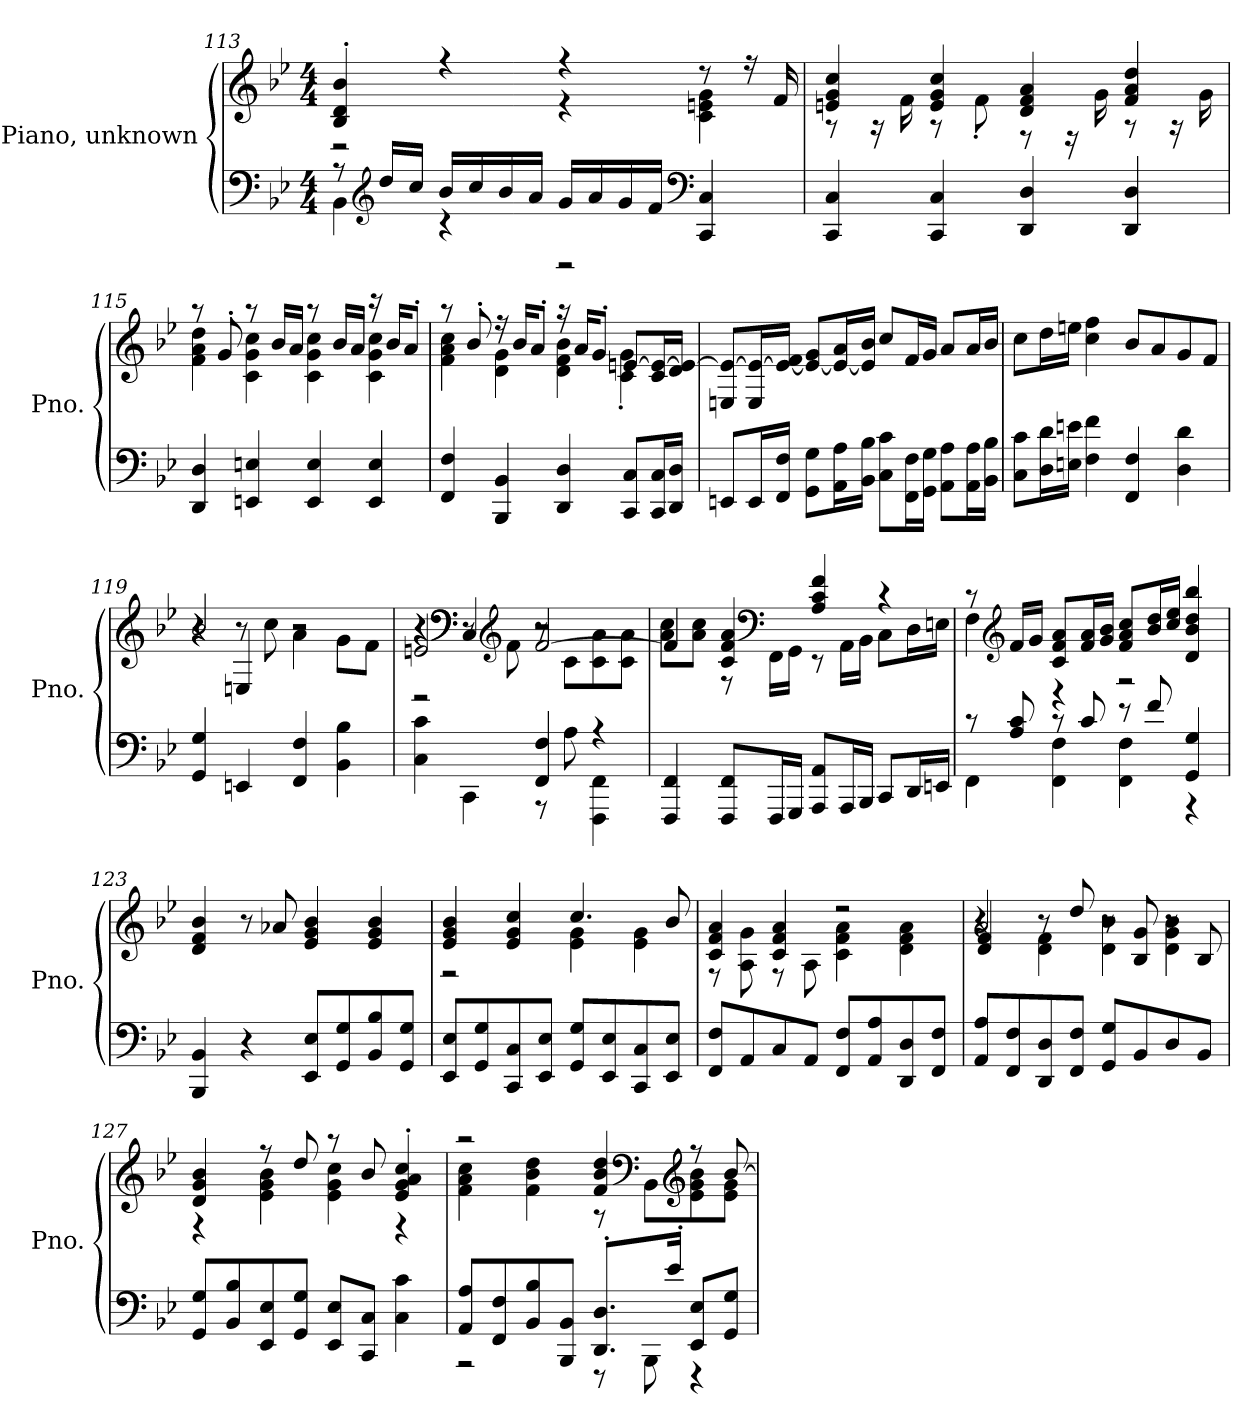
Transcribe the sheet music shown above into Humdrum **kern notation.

**kern	**kern
*part1	*part1
*staff2	*staff1
*I"Piano, unknown	*
*I'Pno.	*
!!LO:LB:g=z
*clefF4	*clefG2
*k[b-e-]	*k[b-e-]
*M4/4	*M4/4
=113	=113
*^	*^
8r	4BB-\	4B-/' 4d/' 4b-/'	2r
*clefG2	*	*	*
16dd/LL	.	.	.
16cc/JJ	.	.	.
16b-/LL	4r	4r	.
16cc/	.	.	.
16b-/	.	.	.
16a/JJ	.	.	.
16g/LL	2r	4r	4r
16a/	.	.	.
16g/	.	.	.
16f/JJ	.	.	.
*clefF4	*	*	*
4CC/ 4C/	.	8r	4c\ 4en\ 4g\
.	.	16r	.
.	.	16f/	.
*v	*v	*	*
=114	=114	=114
4CC/ 4C/	4en/ 4g/ 4cc/	8r
.	.	16r
.	.	16f\
4CC/ 4C/	4e/ 4g/ 4cc/	8r
.	.	8f'\
4DD/ 4D/	4d/ 4f/ 4a/	8r
.	.	16r
.	.	16g\
4DD/ 4D/	4f/ 4a/ 4dd/	8r
.	.	16r
.	.	16g\
=115	=115	=115
4DD/ 4D/	8r	4f\ 4a\ 4dd\
.	8g'/	.
4EEn/ 4En/	8r	4c\ 4g\ 4cc\
.	16b-/LL	.
.	16a/JJ	.
4EE/ 4E/	8r	4c\ 4g\ 4cc\
.	16b-/LL	.
.	16a/JJ	.
4EE/ 4E/	16r	4c\ 4g\ 4cc\
.	16b-/KL	.
.	8a'/J	.
!!LO:LB:g=z	!!
=116	=116	=116
4FF/ 4F/	8r	4f\ 4a\ 4cc\
.	8b-'/	.
4BBB-/ 4BB-/	16r	4d\ 4g\
.	16b-/KL	.
.	8a'/J	.
4DD/ 4D/	16r	4d\ 4f\ 4b-\
.	16a/KL	.
.	8g'/J	.
8CC/ 8C/L	[8en/L	4c\' 4g\'
16CC/ 16C/L	16c/ 16e/_L	.
16DD/ 16D/JJ	16d/ 16e/_JJ	.
*	*v	*v
=117	=117
8EEn/L	8En/ 8e/_L
16EE/L	16E/ 16e/_L
16FF/ 16F/JJ	16e/_ 16f/JJ
8GG\ 8G\L	8e/_ 8g/L
16AA\ 16A\L	16e/_ 16a/L
16BB-\ 16B-\JJ	16e/] 16b-/JJ
8C\ 8c\L	8cc/L
16FF\ 16F\L	16f/L
16GG\ 16G\JJ	16g/JJ
8AA\ 8A\L	8a/L
16AA\ 16A\L	16a/L
16BB-\ 16B-\JJ	16b-/JJ
=118	=118
8C\ 8c\L	8cc\L
16D\ 16d\L	16dd\L
16En\ 16en\JJ	16een\JJ
4F\ 4f\	4cc\ 4ff\
4FF/ 4F/	8b-/L
.	8a/
4D\ 4d\	8g/
.	8f/J
!!LO:LB:g=z
=119	=119
*	*^
*	*	*^
4GG/ 4G/	2b-/	4r	4r
4EEn/	.	8r	4En/
.	.	8cc\	.
4FF/ 4F/	2r	4a\	2r
4BB-\ 4B-\	.	8g\L	.
.	.	8f\J	.
=120	=120	=120	=120
*^	*	*	*
2r	4C\ 4c\	2en/	4r	4r
*	*	*clefF4	*	*
.	4CC\	.	8r	4C/
*	*	*clefG2	*	*
.	.	.	8f\	.
4FF/ 4F/	8r	[2f/	8r	2r
.	8A\	.	8c\L	.
4r	4FFF\ 4FF\	.	8c\ 8a\	.
.	.	.	8c\ 8a\J	.
*v	*v	*	*	*
*	*	*v	*v
=121	=121	=121
4FFF/ 4FF/	4f/]	8a\ 8cc\L
.	.	8a\ 8cc\J
8FFF/ 8FF/L	4c/ 4f/ 4a/	8r
*	*clefF4	*
16FFF/L	.	16FF\LL
16GGG/JJ	.	16GG\JJ
8AAA/ 8AA/L	4A/ 4c/ 4f/	8r
16AAA/L	.	16AA\LL
16BBB-/JJ	.	16BB-\JJ
8CC/L	4r	8C\L
16DD/L	.	16D\L
16EEn/JJ	.	16En\JJ
!!LO:PB:g=z	!!
=122	=122	=122
*^	*	*
8r	4FF\	8r	4F\
*	*	*clefG2	*
8A/ 8c/	.	16f/LL	.
.	.	16g/JJ	.
8r	4FF\ 4F\	8c/ 8f/ 8a/L	4r
8c/	.	16f/ 16a/L	.
.	.	16g/ 16b-/JJ	.
8r	4FF\ 4F\	8f/ 8a/ 8cc/L	2r
8f/	.	16b-/ 16dd/L	.
.	.	16cc/ 16ee-/JJ	.
4GG/ 4G/	4r	4d/ 4b-/ 4dd/ 4bb-/	.
*v	*v	*	*
*	*v	*v
=123	=123
4BBB-/ 4BB-/	4d/ 4f/ 4b-/
4r	8r
.	8a-X/
8EE-/ 8E-/L	4e-/ 4g/ 4b-/
8GG/ 8G/	.
8BB-/ 8B-/	4e-/ 4g/ 4b-/
8GG/ 8G/J	.
=124	=124
*	*^
8EE-/ 8E-/L	4e-/ 4g/ 4b-/	2r
8GG/ 8G/	.	.
8CC/ 8C/	4e-/ 4g/ 4cc/	.
8EE-/ 8E-/J	.	.
8GG/ 8G/L	4.cc/	4e-\ 4g\
8EE-/ 8E-/	.	.
8CC/ 8C/	.	4e-\ 4g\
8EE-/ 8E-/J	8b-/	.
=125	=125	=125
8FF/ 8F/L	4c/ 4f/ 4a/	8r
8AA/	.	8A\ 8g\
8C/	4c/ 4f/ 4a/	8r
8AA/J	.	8A\
8FF/ 8F/L	2r	4c\ 4f\ 4a\
8AA/ 8A/	.	.
8DD/ 8D/	.	4d\ 4f\ 4a\
8FF/ 8F/J	.	.
!!LO:LB:g=z
=126	=126	=126
*	*	*^
8AA/ 8A/L	2a/	4r	4d/ 4f/
8FF/ 8F/	.	.	.
8DD/ 8D/	.	4d\ 4f\	8r
8FF/ 8F/J	.	.	8dd/
8GG/ 8G/L	2r	4d\ 4b-\	8r
8BB-/	.	.	8B-/ 8g/
8D/	.	4d\ 4g\ 4b-\	8r
8BB-/J	.	.	8B-/
*	*	*v	*v
=127	=127	=127
8GG/ 8G/L	4d/ 4g/ 4b-/	4r
8BB-/ 8B-/	.	.
8EE-/ 8E-/	8r	4e-\ 4g\ 4b-\
8GG/ 8G/J	8dd/	.
8EE-/ 8E-/L	8r	4e-\ 4g\ 4cc\
8CC/ 8C/J	8b-/	.
4C\ 4c\	4e-/' 4g/' 4a/' 4cc/'	4r
=128	=128	=128
*^	*	*
8AA/ 8A/L	2r	2r	4f\ 4a\ 4cc\
8FF/ 8F/	.	.	.
8BB-/ 8B-/	.	.	4f\ 4b-\ 4dd\
8BBB-/ 8BB-/J	.	.	.
8.DD/' 8.D/'L	8r	4f/ 4b-/ 4dd/	8r
*	*	*clefF4	*
.	8BBB-\	.	8BB-\L
16e-'/Jk	.	.	.
*	*	*clefG2	*
8EE-/ 8E-/L	4r	8r	8e-\ 8g\ 8b-\
8GG/ 8G/J	.	[8b-/	8e-\ 8g\J
*v	*v	*	*
*	*v	*v
=	=
*-	*-
